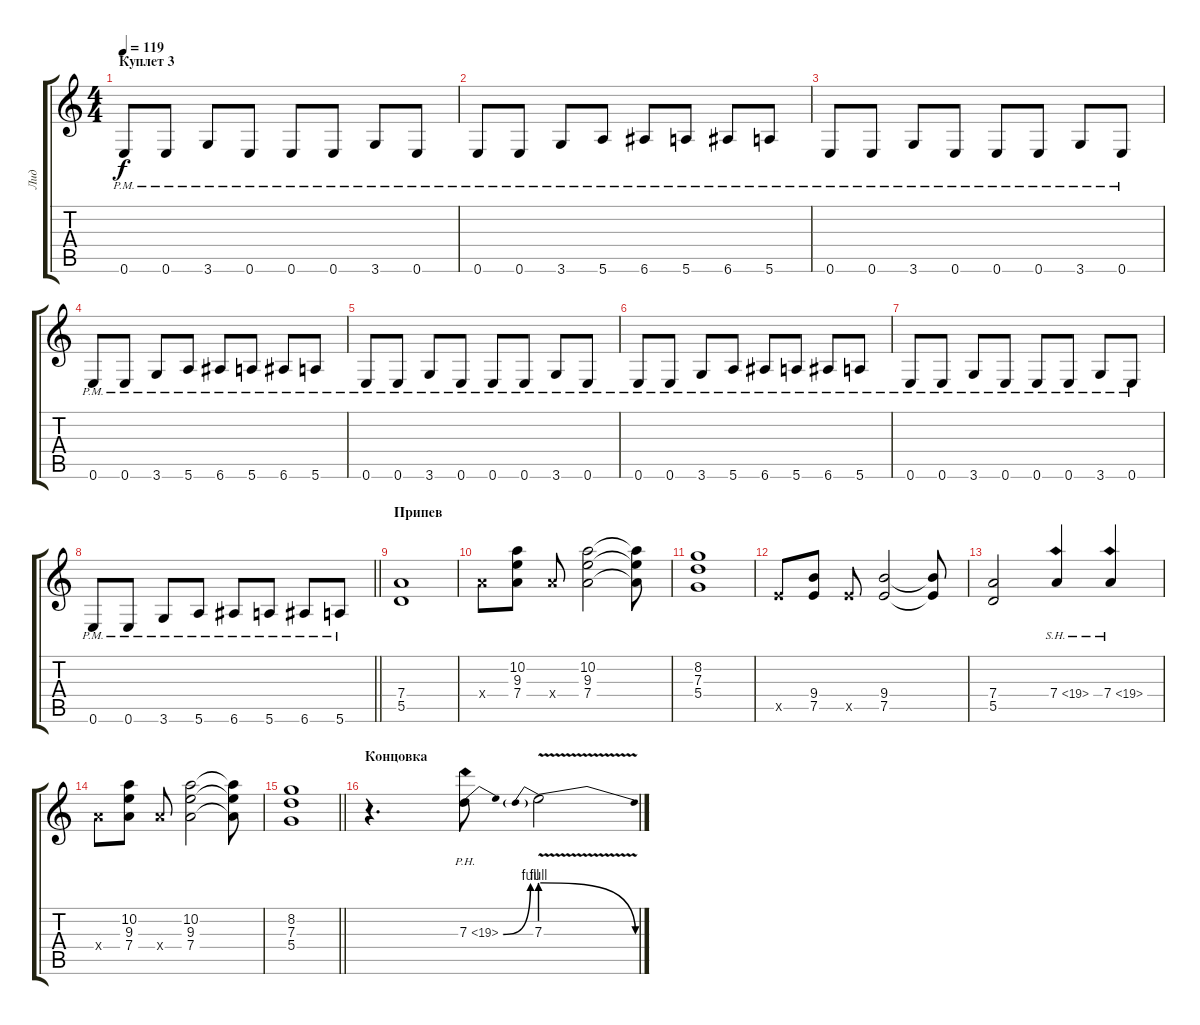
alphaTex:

\track ("Лид" "Лид") {instrument overdrivenguitar}
\staff {score tabs}
\tuning (E4 B3 G3 D3 A2 E2) {hide}
\ts (4 4)
\section ("" "Куплет 3")
\tempo 119
\clef g2
\ks c
0.6{pm}.8{dy f} 0.6{pm}.8 3.6{pm}.8 0.6{pm}.8 0.6{pm}.8 0.6{pm}.8 3.6{pm}.8 0.6{pm}.8 |
0.6{pm}.8 0.6{pm}.8 3.6{pm}.8 5.6{pm}.8 6.6{pm}.8 5.6{pm}.8 6.6{pm}.8 5.6{pm}.8 |
0.6{pm}.8 0.6{pm}.8 3.6{pm}.8 0.6{pm}.8 0.6{pm}.8 0.6{pm}.8 3.6{pm}.8 0.6{pm}.8 |
0.6{pm}.8 0.6{pm}.8 3.6{pm}.8 5.6{pm}.8 6.6{pm}.8 5.6{pm}.8 6.6{pm}.8 5.6{pm}.8 |
0.6{pm}.8 0.6{pm}.8 3.6{pm}.8 0.6{pm}.8 0.6{pm}.8 0.6{pm}.8 3.6{pm}.8 0.6{pm}.8 |
0.6{pm}.8 0.6{pm}.8 3.6{pm}.8 5.6{pm}.8 6.6{pm}.8 5.6{pm}.8 6.6{pm}.8 5.6{pm}.8 |
0.6{pm}.8 0.6{pm}.8 3.6{pm}.8 0.6{pm}.8 0.6{pm}.8 0.6{pm}.8 3.6{pm}.8 0.6{pm}.8 |
\barLineRight lightlight
0.6{pm}.8 0.6{pm}.8 3.6{pm}.8 5.6{pm}.8 6.6{pm}.8 5.6{pm}.8 6.6{pm}.8 5.6{pm}.8 |
\section ("" "Припев")
(7.4 5.5).1 |
7.4{x}.8 (10.2 9.3 7.4).8 7.4{x}.8 (10.2 9.3 7.4).2 (10.2{t} 9.3{t} 7.4{t}).8 |
(8.2 7.3 5.4).1 |
7.5{x}.8 (9.4 7.5).8 7.5{x}.8 (9.4 7.5).2 (9.4{t} 7.5{t}).8 |
(7.4 5.5).2 7.4{sh 12}.4 7.4{sh 12}.4 |
7.4{x}.8 (10.2 9.3 7.4).8 7.4{x}.8 (10.2 9.3 7.4).2 (10.2{t} 9.3{t} 7.4{t}).8 |
\barLineRight lightlight
(8.2 7.3 5.4).1 |
\section ("" "Концовка")
r.4{d} 7.3{be (bend 0 0 60 4) ph 12}.8 7.3{be (prebendrelease 0 4 60 0) v}.2
